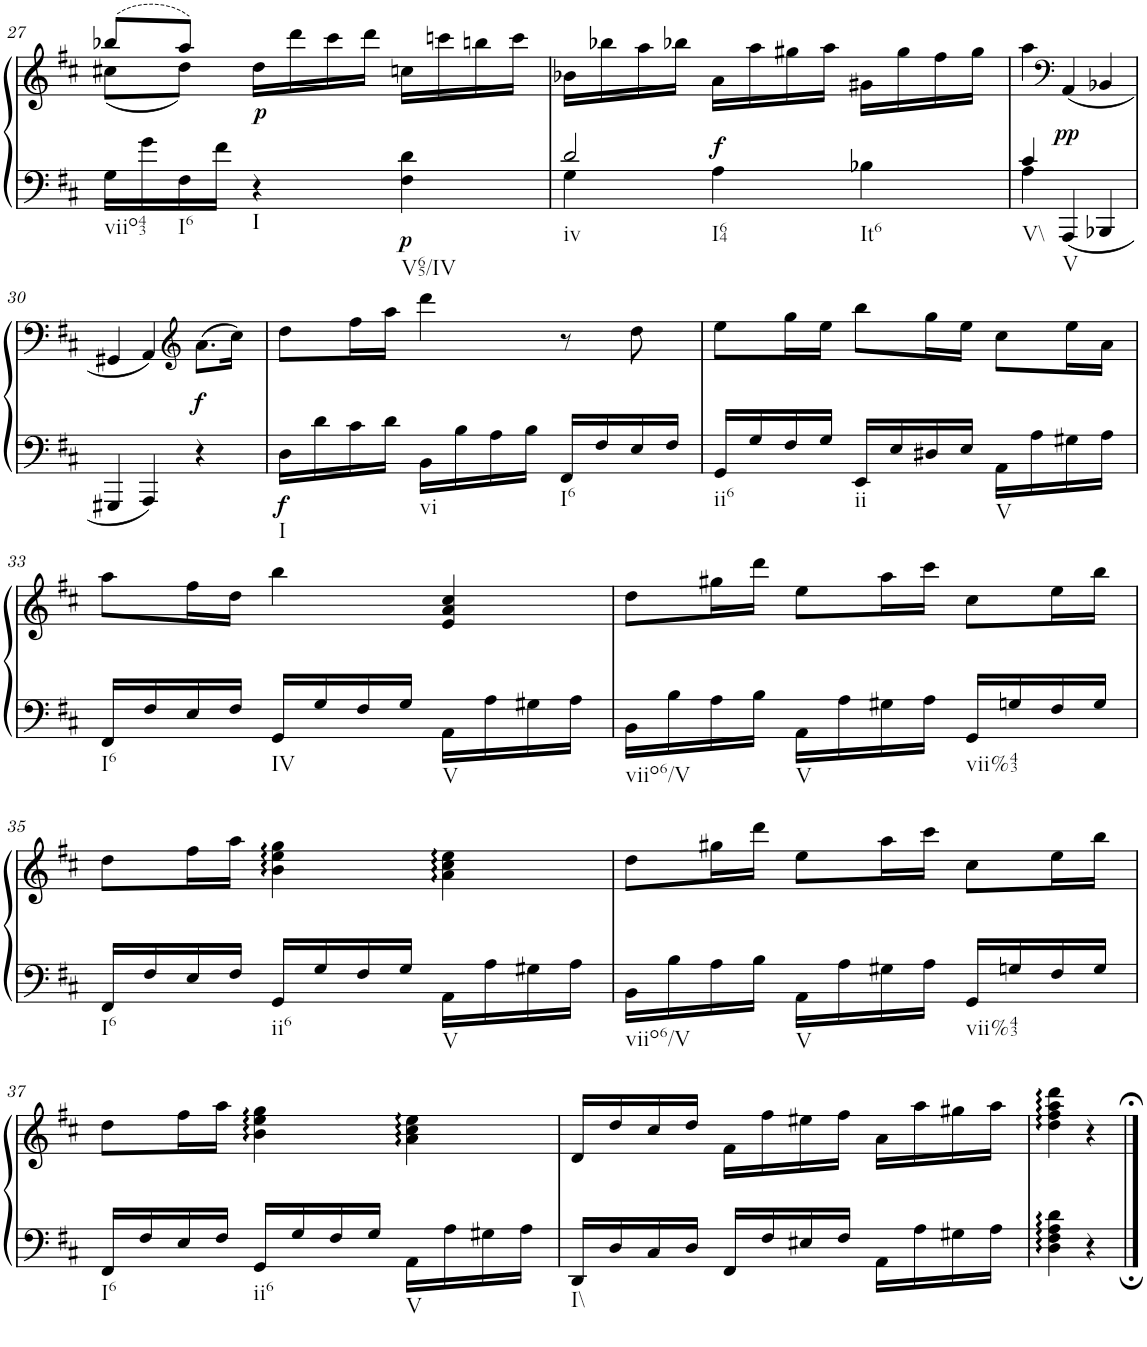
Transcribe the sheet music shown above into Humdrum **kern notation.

**kern	**kern	**dynam
*part1	*part1	*part1
*staff2	*staff1	*staff1/2
*I"unbenannt2	*	*
!!LO:PB:g=z
*clefF4	*clefG2	*
*k[f#c#]	*k[f#c#]	*
*M3/4	*M3/4	*
=27	=27	=27
*	*^	*
!LO:TX:b:t=viio43	!	!	!
16G\LL	(8bb-X/L	(8cc#X\L	.
16g\	.	.	.
!LO:TX:b:t=I6	!	!	!
16F#\	8aa/J)	8dd\J)	.
16f#\JJ	.	.	.
!LO:TX:b:t=I	!	!	!
!	!	!	!LO:DY:b
4r	16dd\LL	2ryy	p
.	16ddd\	.	.
.	16ccc#\	.	.
.	16ddd\JJ	.	.
!LO:TX:b:t=V65/IV	!	!	!
!	!	!	!LO:DY:b=2
4F#\ 4d\	16ccn\LL	.	p
.	16cccn\	.	.
.	16bbn\	.	.
.	16ccc\JJ	.	.
*	*v	*v	*
=28	=28	=28
*^	*	*
!LO:TX:b:t=iv	!	!	!
!LO:TX:b:t=I64	!	!	!
2d/	4G\	16b-X\LL	.
.	.	16bb-X\	.
.	.	16aa\	.
.	.	16bb-X\JJ	.
!	!	!	!LO:DY:a=2
.	4A\	16a\LL	f
.	.	16aa\	.
.	.	16gg#X\	.
.	.	16aa\JJ	.
!LO:TX:b:t=It6	!	!	!
4B-X\	4ryy	16g#X\LL	.
.	.	16gg#\	.
.	.	16ff#\	.
.	.	16gg#\JJ	.
=29	=29	=29	=29
!LO:TX:b:t=V\\	!	!	!
4c#/	4A\	4aa\	.
*	*	*clefF4	*
!LO:TX:b:t=V	!	!	!
!	!	!	!LO:DY:b
4ryy	4AAA/	(4AA/	pp
4ryy	4BBB-X/	4BB-X/	.
*v	*v	*	*
!!LO:LB:g=z
=30	=30	=30
4GGG#X/	4GG#X/	.
4AAA/	4AA/)	.
*	*clefG2	*
!	!	!LO:DY:b
4r	(8.a\L	f
.	16cc#\Jk)	.
=31	=31	=31
!LO:TX:b:t=I	!	!
!	!	!LO:DY:b=2
16D\LL	8dd\L	f
16d\	.	.
16c#\	16ff#\L	.
16d\JJ	16aa\JJ	.
!LO:TX:b:t=vi	!	!
16BB\LL	4ddd\	.
16B\	.	.
16A\	.	.
16B\JJ	.	.
!LO:TX:b:t=I6	!	!
16FF#/LL	8r	.
16F#/	.	.
16E/	8dd\	.
16F#/JJ	.	.
=32	=32	=32
!LO:TX:b:t=ii6	!	!
16GG/LL	8ee\L	.
16G/	.	.
16F#/	16gg\L	.
16G/JJ	16ee\JJ	.
!LO:TX:b:t=ii	!	!
16EE/LL	8bb\L	.
16E/	.	.
16D#X/	16gg\L	.
16E/JJ	16ee\JJ	.
!LO:TX:b:t=V	!	!
16AA\LL	8cc#\L	.
16A\	.	.
16G#X\	16ee\L	.
16A\JJ	16a\JJ	.
!!LO:LB:g=z
=33	=33	=33
!LO:TX:b:t=I6	!	!
16FF#/LL	8aa\L	.
16F#/	.	.
16E/	16ff#\L	.
16F#/JJ	16dd\JJ	.
!LO:TX:b:t=IV	!	!
16GG/LL	4bb\	.
16G/	.	.
16F#/	.	.
16G/JJ	.	.
!LO:TX:b:t=V	!	!
16AA\LL	4e/ 4a/ 4cc#/	.
16A\	.	.
16G#X\	.	.
16A\JJ	.	.
=34	=34	=34
!LO:TX:b:t=viio6/V	!	!
16BB\LL	8dd\L	.
16B\	.	.
16A\	16gg#X\L	.
16B\JJ	16ddd\JJ	.
!LO:TX:b:t=V	!	!
16AA\LL	8ee\L	.
16A\	.	.
16G#X\	16aa\L	.
16A\JJ	16ccc#\JJ	.
!LO:TX:b:t=vii%43	!	!
16GG/LL	8cc#\L	.
16Gn/	.	.
16F#/	16ee\L	.
16G/JJ	16bb\JJ	.
!!LO:LB:g=z
=35	=35	=35
!LO:TX:b:t=I6	!	!
16FF#/LL	8dd\L	.
16F#/	.	.
16E/	16ff#\L	.
16F#/JJ	16aa\JJ	.
!LO:TX:b:t=ii6	!	!
16GG/LL	4b\ 4ee\ 4gg\	.
16G/	.	.
16F#/	.	.
16G/JJ	.	.
!LO:TX:b:t=V	!	!
16AA\LL	4a\ 4cc#\ 4ee\	.
16A\	.	.
16G#X\	.	.
16A\JJ	.	.
=36	=36	=36
!LO:TX:b:t=viio6/V	!	!
16BB\LL	8dd\L	.
16B\	.	.
16A\	16gg#X\L	.
16B\JJ	16ddd\JJ	.
!LO:TX:b:t=V	!	!
16AA\LL	8ee\L	.
16A\	.	.
16G#X\	16aa\L	.
16A\JJ	16ccc#\JJ	.
!LO:TX:b:t=vii%43	!	!
16GG/LL	8cc#\L	.
16Gn/	.	.
16F#/	16ee\L	.
16G/JJ	16bb\JJ	.
!!LO:LB:g=z
=37	=37	=37
!LO:TX:b:t=I6	!	!
16FF#/LL	8dd\L	.
16F#/	.	.
16E/	16ff#\L	.
16F#/JJ	16aa\JJ	.
!LO:TX:b:t=ii6	!	!
16GG/LL	4b\ 4ee\ 4gg\	.
16G/	.	.
16F#/	.	.
16G/JJ	.	.
!LO:TX:b:t=V	!	!
16AA\LL	4a\ 4cc#\ 4ee\	.
16A\	.	.
16G#X\	.	.
16A\JJ	.	.
=38	=38	=38
!LO:TX:b:t=I\\	!	!
16DD/LL	16d/LL	.
16D/	16dd/	.
16C#/	16cc#/	.
16D/JJ	16dd/JJ	.
16FF#/LL	16f#\LL	.
16F#/	16ff#\	.
16E#X/	16ee#X\	.
16F#/JJ	16ff#\JJ	.
16AA\LL	16a\LL	.
16A\	16aa\	.
16G#X\	16gg#X\	.
16A\JJ	16aa\JJ	.
=39	=39	=39
4D\: 4F#\: 4A\: 4d\:	4dd\ 4ff#\ 4aa\ 4ddd\	.
4r	4r	.
==	==	==
*-	*-	*-
